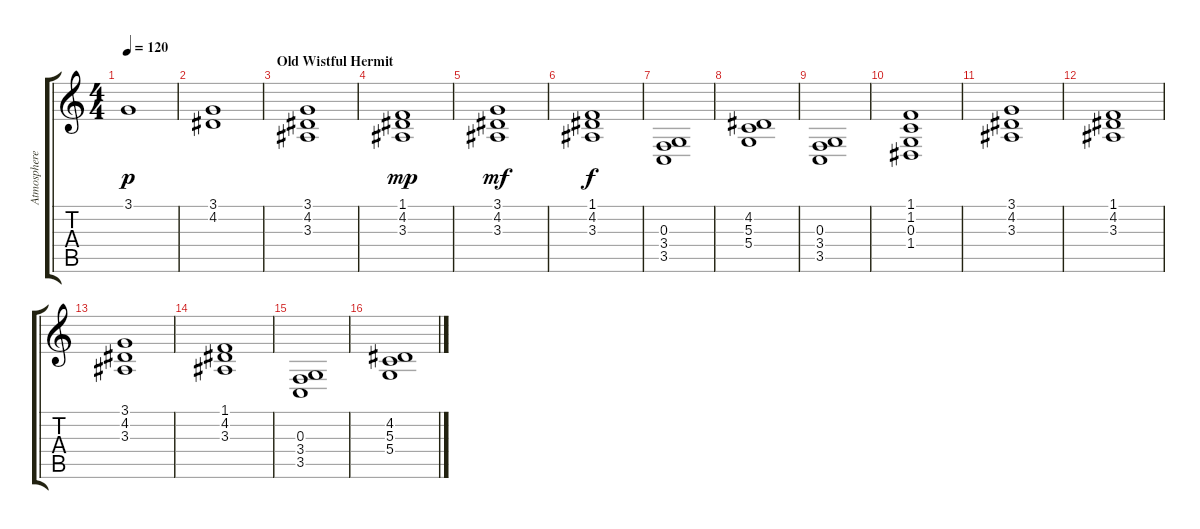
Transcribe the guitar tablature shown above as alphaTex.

\track ("Atmosphere" "Atmosphere") {instrument synthstrings1}
\staff {score tabs}
\tuning (E4 B3 G3 D3 A2 E2) {hide}
\ts (4 4)
\tempo 120
\clef g2
\ks c
3.1.1{dy p instrument synthstrings1} |
(3.1 4.2).1 |
\section ("" "Old Wistful Hermit")
(3.1 4.2 3.3).1 |
(1.1 4.2 3.3).1{dy mp} |
(3.1 4.2 3.3).1{dy mf} |
(1.1 4.2 3.3).1{dy f} |
(0.3 3.4 3.5).1 |
(4.2 5.3 5.4).1 |
(0.3 3.4 3.5).1 |
(1.1 1.2 0.3 1.4).1 |
(3.1 4.2 3.3).1 |
(1.1 4.2 3.3).1 |
(3.1 4.2 3.3).1 |
(1.1 4.2 3.3).1 |
(0.3 3.4 3.5).1 |
(4.2 5.3 5.4).1
